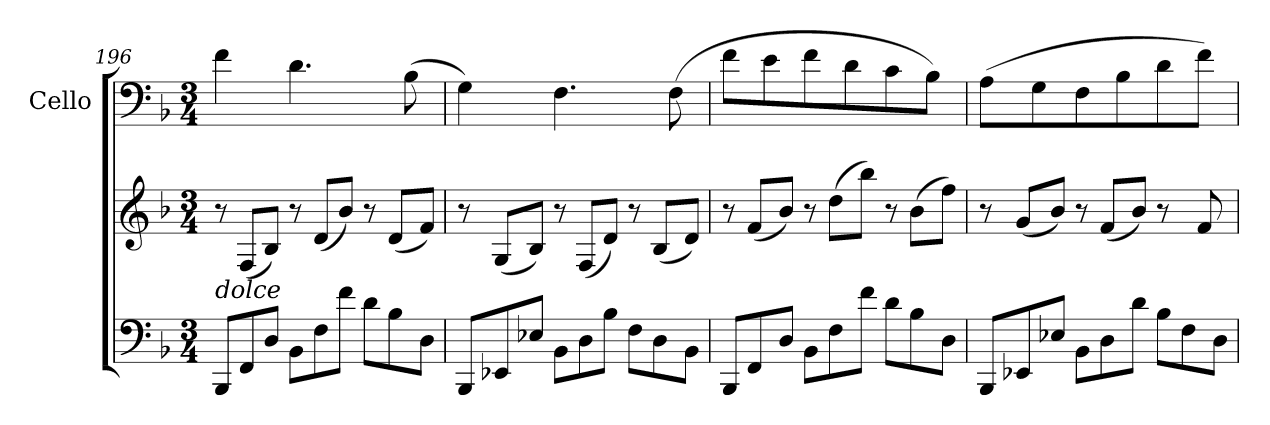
**kern	**kern	**kern
*part2	*part2	*part1
*staff3	*staff2	*staff1
*	*	*I"Cello
*clefF4	*clefG2	*clefF4
*k[b-]	*k[b-]	*k[b-]
*F:	*F:	*F:
*M3/4	*M3/4	*M3/4
*Xtuplet	*Xtuplet	*
=196	=196	=196
!	!LO:TX:b:i:t=dolce	!
12BBB-/L	12r	4f\
12FF/	(<12F/L	.
12D/J	12B-/J)	.
12BB-\L	12r	4.d\
12F\	(<12d/L	.
12f\J	12b-/J)	.
12d\L	12r	.
12B-\	(<12d/L	.
.	.	(>8B-\
12D\J	12f/J)	.
=197	=197	=197
12BBB-/L	12r	4G\)
12EE-X/	(<12G/L	.
12E-X/J	12B-/J)	.
12BB-\L	12r	4.F\
12D\	(<12F/L	.
12B-\J	12d/J)	.
12F\L	12r	.
12D\	(<12B-/L	.
.	.	(>8F\
12BB-\J	12d/J)	.
=198	=198	=198
12BBB-/L	12r	8f\L
12FF/	(<12f/L	.
.	.	8e\
12D/J	12b-/J)	.
12BB-\L	12r	8f\
12F\	(>12dd\L	.
.	.	8d\
12f\J	12bb-\J)	.
12d\L	12r	8c\
12B-\	(>12b-\L	.
.	.	8B-\J)
12D\J	12ff\J)	.
!!LO:LB:g=z
=199	=199	=199
12BBB-/L	12r	(>8A\L
12EE-X/	(<12g/L	.
.	.	8G\
12E-X/J	12b-/J)	.
12BB-\L	12r	8F\
12D\	(<12f/L	.
.	.	8B-\
12d\J	12b-/J)	.
12B-\L	8r	8d\
12F\	.	.
.	8f/	8f\J)
12D\J	.	.
=	=	=
*-	*-	*-
